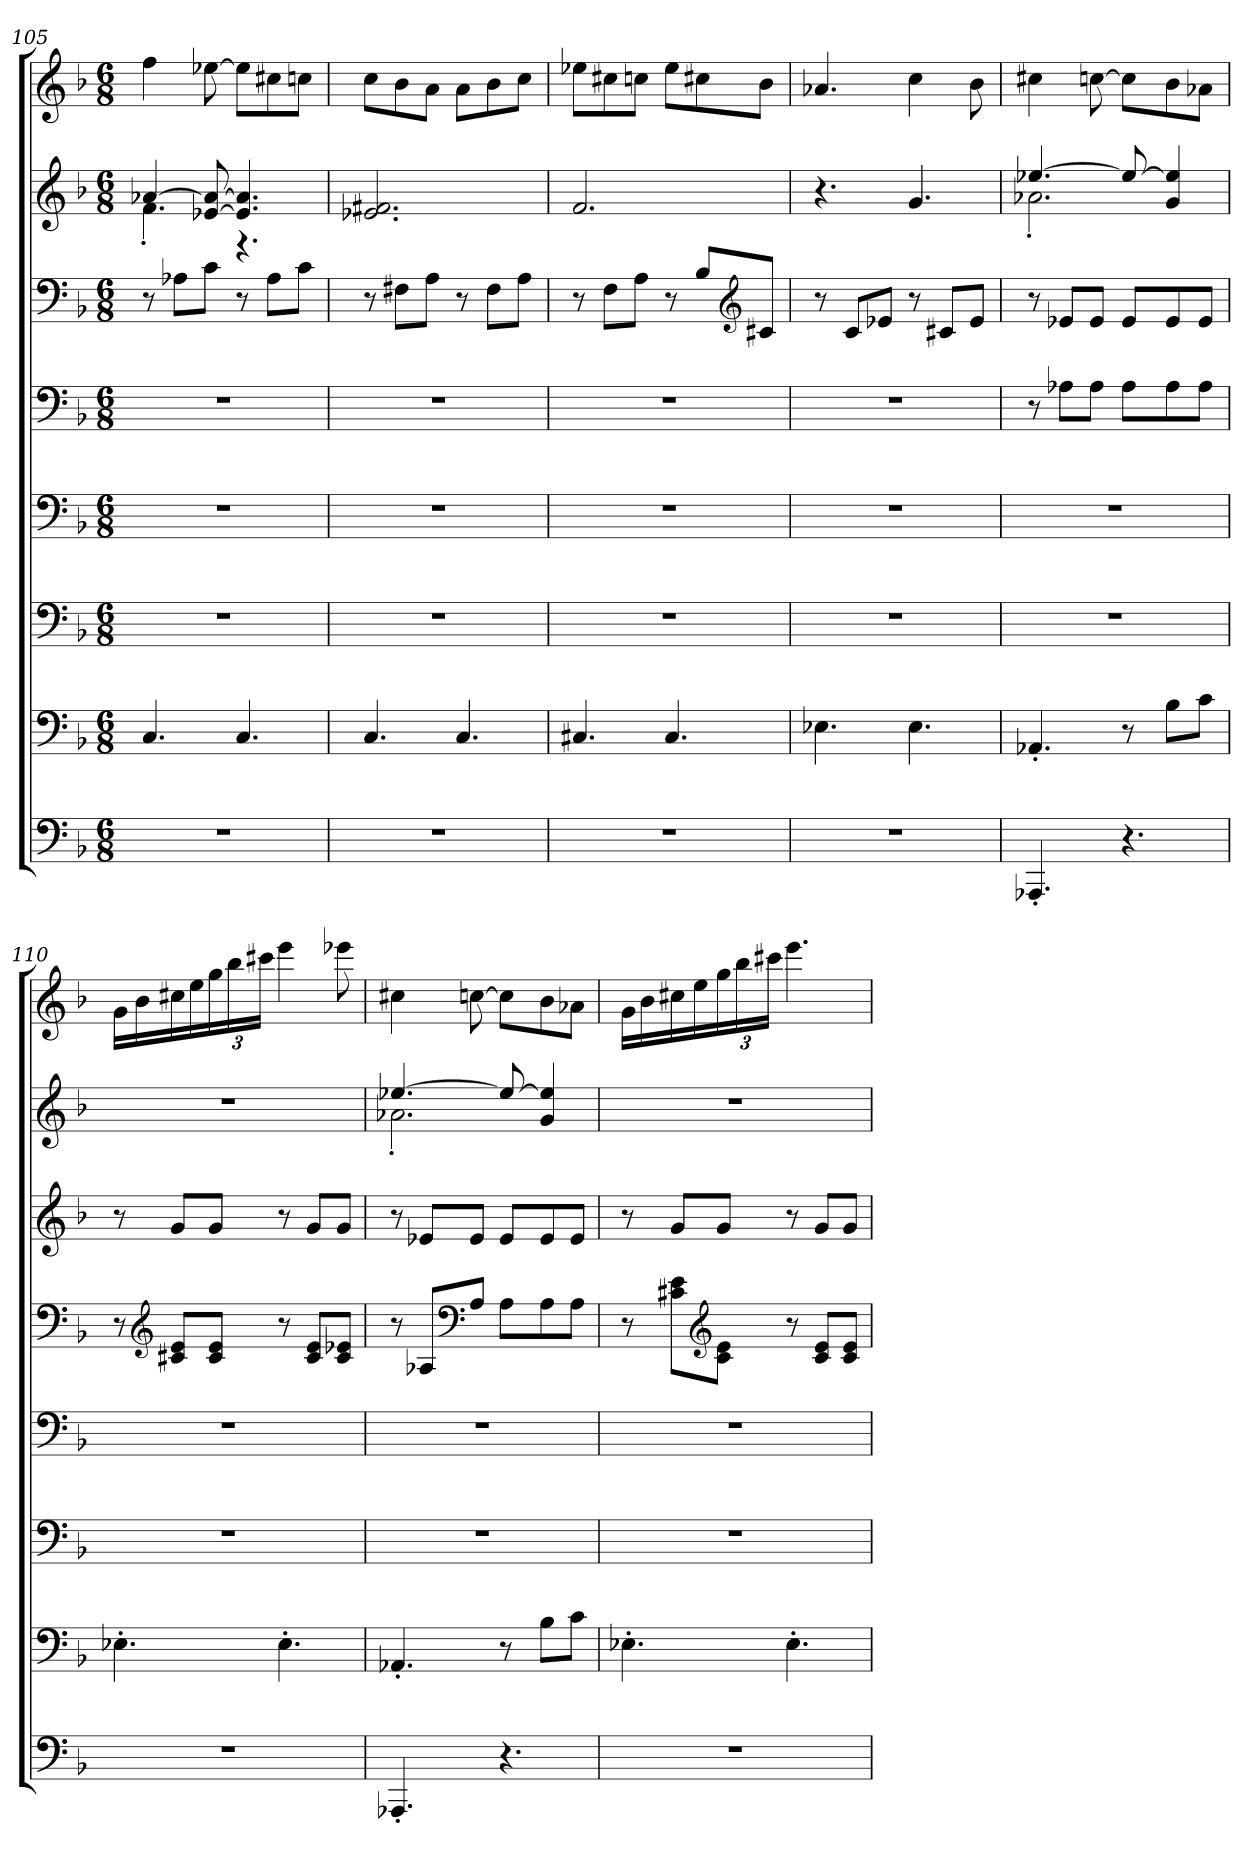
**kern	**kern	**kern	**kern	**kern	**kern	**kern	**kern
*part5	*part5	*part4	*part4	*part3	*part3	*part2	*part1
*staff8	*staff7	*staff6	*staff5	*staff4	*staff3	*staff2	*staff1
!!LO:PB:g=z
*clefF4	*clefF4	*clefF4	*clefF4	*clefF4	*clefF4	*clefG2	*clefG2
*k[b-]	*k[b-]	*k[b-]	*k[b-]	*k[b-]	*k[b-]	*k[b-]	*k[b-]
*M6/8	*M6/8	*M6/8	*M6/8	*M6/8	*M6/8	*M6/8	*M6/8
*MM121	*MM121	*MM121	*MM121	*MM121	*MM121	*MM121	*MM121
=105	=105	=105	=105	=105	=105	=105	=105
*	*	*	*	*	*	*^	*
2.r	4.C/	2.r	2.r	2.r	8r	[4a-X/	4.f'\	4ff\
.	.	.	.	.	8A-X\L	.	.	.
.	.	.	.	.	8c\J	[8e-X/ 8a-/_	.	[8ee-X\
.	4.C/	.	.	.	8r	4.e-/] 4.a-/]	4.r	8ee-\L]
.	.	.	.	.	8A-\L	.	.	8cc#X\
.	.	.	.	.	8c\J	.	.	8ccn\J
*	*	*	*	*	*	*v	*v	*
=106	=106	=106	=106	=106	=106	=106	=106
2.r	4.C/	2.r	2.r	2.r	8r	2.e-X/ 2.f#X/	8cc\L
.	.	.	.	.	8F#X\L	.	8b-\
.	.	.	.	.	8A\J	.	8a\J
.	4.C/	.	.	.	8r	.	8a\L
.	.	.	.	.	8F#\L	.	8b-\
.	.	.	.	.	8A\J	.	8cc\J
=107	=107	=107	=107	=107	=107	=107	=107
2.r	4.C#X/	2.r	2.r	2.r	8r	2.f/	8ee-X\L
.	.	.	.	.	8F\L	.	8cc#X\
.	.	.	.	.	8A\J	.	8ccn\J
.	4.C#/	.	.	.	8r	.	8ee-\L
.	.	.	.	.	8B-/L	.	8cc#X\
*	*	*	*	*	*clefG2	*	*
.	.	.	.	.	8c#X/J	.	8b-\J
=108	=108	=108	=108	=108	=108	=108	=108
2.r	4.E-X\	2.r	2.r	2.r	8r	4.r	4.a-X/
.	.	.	.	.	8c/L	.	.
.	.	.	.	.	8e-X/J	.	.
.	4.E-\	.	.	.	8r	4.g/	4cc\
.	.	.	.	.	8c#X/L	.	.
*	*	*	*	*	*	*	*MM112
.	.	.	.	.	8e-/J	.	8b-\
!!LO:PB:g=z
=109	=109	=109	=109	=109	=109	=109	=109
*	*	*	*	*	*	*	*MM121
*	*	*	*	*	*	*^	*
4.AAA-X'/	4.AA-X'/	2.r	2.r	8r	8r	[4.ee-X/	2.a-X'\	4cc#X\
.	.	.	.	8A-X\L	8e-X/L	.	.	.
.	.	.	.	8A-\J	8e-/J	.	.	[8ccn\
4.r	8r	.	.	8A-\L	8e-/L	8ee-/_	.	8cc\L]
.	8B-\L	.	.	8A-\	8e-/	4g/ 4ee-/]	.	8b-\
.	8c\J	.	.	8A-\J	8e-/J	.	.	8a-X\J
*	*	*	*	*	*	*v	*v	*
=110	=110	=110	=110	=110	=110	=110	=110
2.r	4.E-X'\	2.r	2.r	8r	8r	2.r	16g\LL
.	.	.	.	.	.	.	16b-\
*	*	*	*	*clefG2	*	*	*
.	.	.	.	8c#X/ 8e/L	8g/L	.	16cc#X\
.	.	.	.	.	.	.	16ee\
*	*	*	*	*	*	*	*Xbrackettup
.	.	.	.	8c#/ 8e/J	8g/J	.	24gg\
.	.	.	.	.	.	.	24bb-\
.	.	.	.	.	.	.	24ccc#X\JJ
.	4.E-'\	.	.	8r	8r	.	4eee\
.	.	.	.	8c#/ 8e/L	8g/L	.	.
.	.	.	.	8c#/ 8e-X/J	8g/J	.	8eee-X\
=111	=111	=111	=111	=111	=111	=111	=111
*	*	*	*	*	*	*	*MM121
*	*	*	*	*	*	*^	*
4.AAA-X'/	4.AA-X'/	2.r	2.r	8r	8r	[4.ee-X/	2.a-X'\	4cc#X\
.	.	.	.	8A-X/L	8e-X/L	.	.	.
*	*	*	*	*clefF4	*	*	*	*
.	.	.	.	8A-/J	8e-/J	.	.	[8ccn\
4.r	8r	.	.	8A-\L	8e-/L	8ee-/_	.	8cc\L]
.	8B-\L	.	.	8A-\	8e-/	4g/ 4ee-/]	.	8b-\
.	8c\J	.	.	8A-\J	8e-/J	.	.	8a-X\J
*	*	*	*	*	*	*v	*v	*
!!LO:PB:g=z
=112	=112	=112	=112	=112	=112	=112	=112
2.r	4.E-X'\	2.r	2.r	8r	8r	2.r	16g\LL
.	.	.	.	.	.	.	16b-\
.	.	.	.	8c#X\ 8e\L	8g/L	.	16cc#X\
.	.	.	.	.	.	.	16ee\
*	*	*	*	*clefG2	*	*	*
.	.	.	.	8c#\ 8e\J	8g/J	.	24gg\
.	.	.	.	.	.	.	24bb-\
.	.	.	.	.	.	.	24ccc#X\JJ
.	4.E-'\	.	.	8r	8r	.	4.eee\
.	.	.	.	8c#/ 8e/L	8g/L	.	.
.	.	.	.	8c#/ 8e/J	8g/J	.	.
=	=	=	=	=	=	=	=
*-	*-	*-	*-	*-	*-	*-	*-
